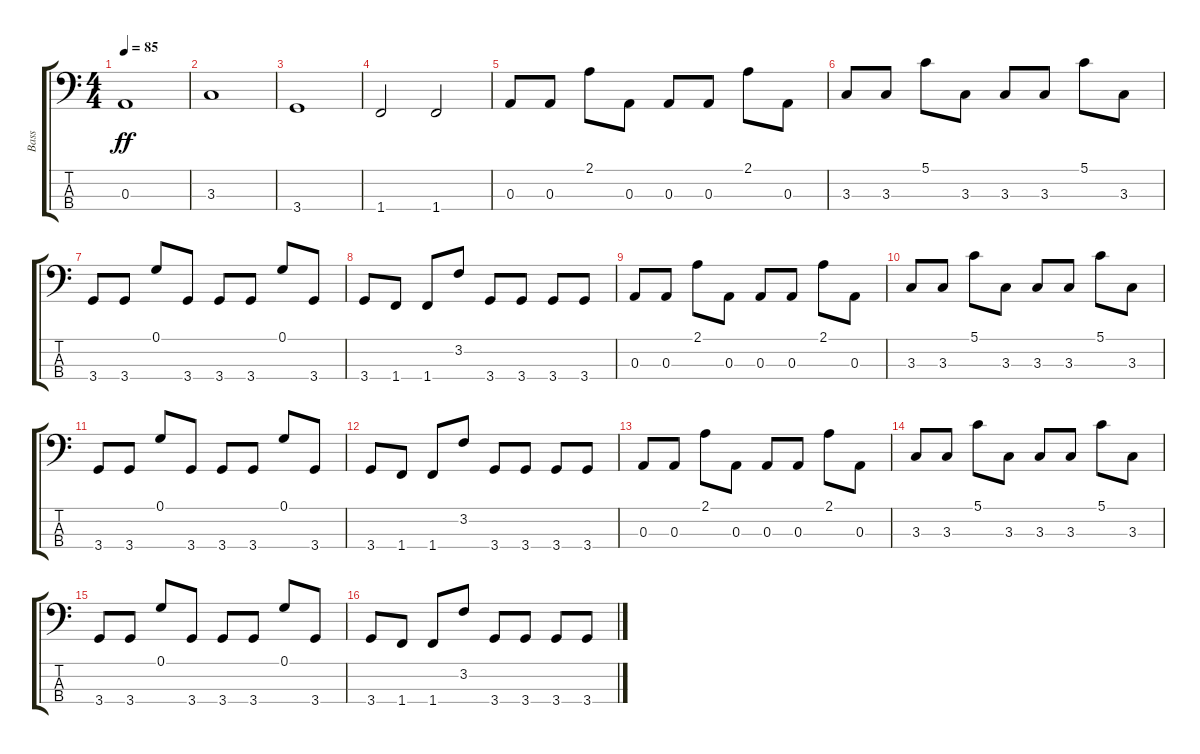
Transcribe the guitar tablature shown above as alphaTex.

\track ("Bass" "Bass") {instrument electricbassfinger}
\staff {score tabs}
\tuning (G2 D2 A1 E1) {hide}
\ts (4 4)
\tempo 85
\clef f4
\ks c
0.3.1{dy ff} |
3.3.1 |
3.4.1 |
1.4.2 1.4.2 |
0.3.8 0.3.8 2.1.8 0.3.8 0.3.8 0.3.8 2.1.8 0.3.8 |
3.3.8 3.3.8 5.1.8 3.3.8 3.3.8 3.3.8 5.1.8 3.3.8 |
3.4.8 3.4.8 0.1.8 3.4.8 3.4.8 3.4.8 0.1.8 3.4.8 |
3.4.8 1.4.8 1.4.8 3.2.8 3.4.8 3.4.8 3.4.8 3.4.8 |
0.3.8 0.3.8 2.1.8 0.3.8 0.3.8 0.3.8 2.1.8 0.3.8 |
3.3.8 3.3.8 5.1.8 3.3.8 3.3.8 3.3.8 5.1.8 3.3.8 |
3.4.8 3.4.8 0.1.8 3.4.8 3.4.8 3.4.8 0.1.8 3.4.8 |
3.4.8 1.4.8 1.4.8 3.2.8 3.4.8 3.4.8 3.4.8 3.4.8 |
0.3.8 0.3.8 2.1.8 0.3.8 0.3.8 0.3.8 2.1.8 0.3.8 |
3.3.8 3.3.8 5.1.8 3.3.8 3.3.8 3.3.8 5.1.8 3.3.8 |
3.4.8 3.4.8 0.1.8 3.4.8 3.4.8 3.4.8 0.1.8 3.4.8 |
3.4.8 1.4.8 1.4.8 3.2.8 3.4.8 3.4.8 3.4.8 3.4.8
